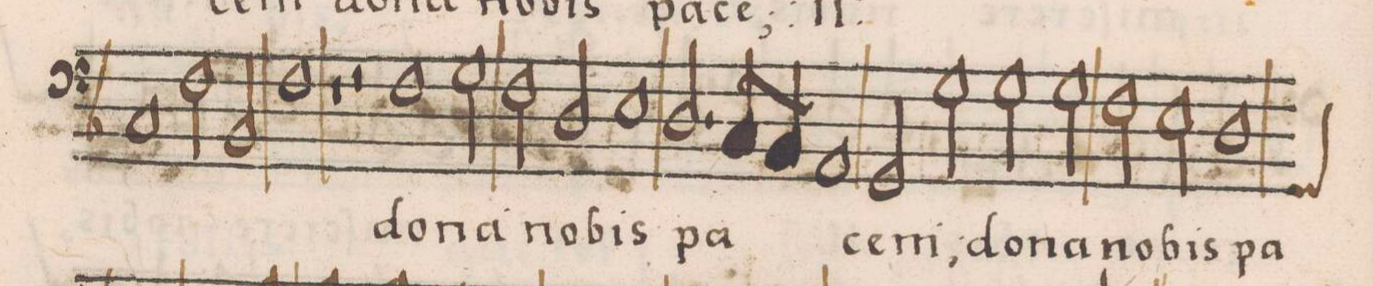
**kern	**text
*I"BASSVS	*
*clefF4	*
*k[b-]	*
*met(C|)	*
*M2/1	*
1C/	.
2F\	.
2BB-/	.
=112-	=112-
1F\	-ce(m)
*	*Xij
1r	.
=113-	=113-
2r	.
1F\	do-
2G\	-na
=114-	=114-
2F\	no-
2D/	.
1E\	-bis
=115-	=115-
2.D/	pa-
8C/L	.
8BB-/J	.
1AA/	.
=116-	=116-
2GG/	-cem;
2G\	.
2G\	do-
2G\	-na
=117-	=117-
2F\	no-
2E\	-bis
*custos:GG	*
1D\	pa-
=118-	=118-
*-	*-
